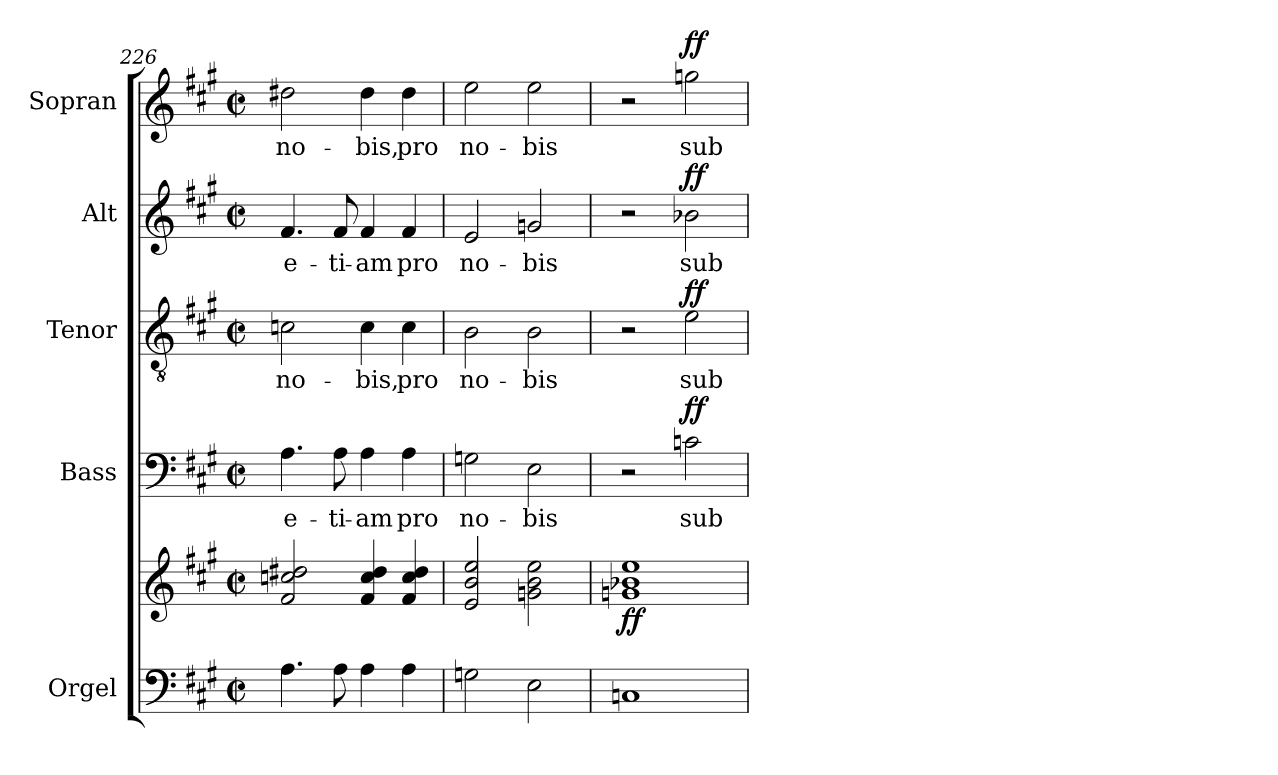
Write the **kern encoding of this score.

**kern	**kern	**dynam	**kern	**text	**dynam	**kern	**text	**dynam	**kern	**text	**dynam	**kern	**text	**dynam
*part5	*part5	*part5	*part4	*part4	*part4	*part3	*part3	*part3	*part2	*part2	*part2	*part1	*part1	*part1
*staff6	*staff5	*staff5/6	*staff4	*staff4	*staff4	*staff3	*staff3	*staff3	*staff2	*staff2	*staff2	*staff1	*staff1	*staff1
*I"Orgel	*	*	*I"Bass	*	*	*I"Tenor	*	*	*I"Alt	*	*	*I"Sopran	*	*
*I'Org.	*	*	*I'B.	*	*	*I'T.	*	*	*I'A.	*	*	*I'S.	*	*
*clefF4	*clefG2	*	*clefF4	*	*	*clefGv2	*	*	*clefG2	*	*	*clefG2	*	*
*k[f#c#g#]	*k[f#c#g#]	*	*k[f#c#g#]	*	*	*k[f#c#g#]	*	*	*k[f#c#g#]	*	*	*k[f#c#g#]	*	*
*A:	*A:	*	*A:	*	*	*A:	*	*	*A:	*	*	*A:	*	*
*M2/2	*M2/2	*	*M2/2	*	*	*M2/2	*	*	*M2/2	*	*	*M2/2	*	*
*met(c|)	*met(c|)	*	*met(c|)	*	*	*met(c|)	*	*	*met(c|)	*	*	*met(c|)	*	*
=226	=226	=226	=226	=226	=226	=226	=226	=226	=226	=226	=226	=226	=226	=226
!	!	!	!	!LO:LY:b	!	!	!LO:LY:b	!	!	!LO:LY:b	!	!	!LO:LY:b	!
4.A\	2f#/ 2ccn/ 2dd#X/	.	4.A\	e-	.	2cn\	no-	.	4.f#/	e-	.	2dd#X\	no-	.
!	!	!	!	!LO:LY:b	!	!	!	!	!	!LO:LY:b	!	!	!	!
8A\	.	.	8A\	-ti-	.	.	.	.	8f#/	-ti-	.	.	.	.
!	!	!	!	!LO:LY:b	!	!	!LO:LY:b	!	!	!LO:LY:b	!	!	!LO:LY:b	!
4A\	4f#/ 4cc/ 4dd#/	.	4A\	-am	.	4c\	-bis,	.	4f#/	-am	.	4dd#\	-bis,	.
!	!	!	!	!LO:LY:b	!	!	!LO:LY:b	!	!	!LO:LY:b	!	!	!LO:LY:b	!
4A\	4f#/ 4cc/ 4dd#/	.	4A\	pro	.	4c\	pro	.	4f#/	pro	.	4dd#\	pro	.
=227	=227	=227	=227	=227	=227	=227	=227	=227	=227	=227	=227	=227	=227	=227
!	!	!	!	!LO:LY:b	!	!	!LO:LY:b	!	!	!LO:LY:b	!	!	!LO:LY:b	!
2Gn\	2e/ 2b/ 2ee/	.	2Gn\	no-	.	2B\	no-	.	2e/	no-	.	2ee\	no-	.
!	!	!	!	!LO:LY:b	!	!	!LO:LY:b	!	!	!LO:LY:b	!	!	!LO:LY:b	!
2E\	2gn\ 2b\ 2ee\	.	2E\	-bis	.	2B\	-bis	.	2gn/	-bis	.	2ee\	-bis	.
=228	=228	=228	=228	=228	=228	=228	=228	=228	=228	=228	=228	=228	=228	=228
!	!	!LO:DY:b	!	!	!	!	!	!	!	!	!	!	!	!
1Cn	1gn 1b-X 1ee	ff	2r	.	.	2r	.	.	2r	.	.	2r	.	.
!	!	!	!	!LO:LY:b	!LO:DY:a	!	!LO:LY:b	!LO:DY:a	!	!LO:LY:b	!LO:DY:a	!	!LO:LY:b	!LO:DY:a
.	.	.	2cn\	sub	ff	2e\	sub	ff	2b-X\	sub	ff	2ggn\	sub	ff
=	=	=	=	=	=	=	=	=	=	=	=	=	=	=
*-	*-	*-	*-	*-	*-	*-	*-	*-	*-	*-	*-	*-	*-	*-
